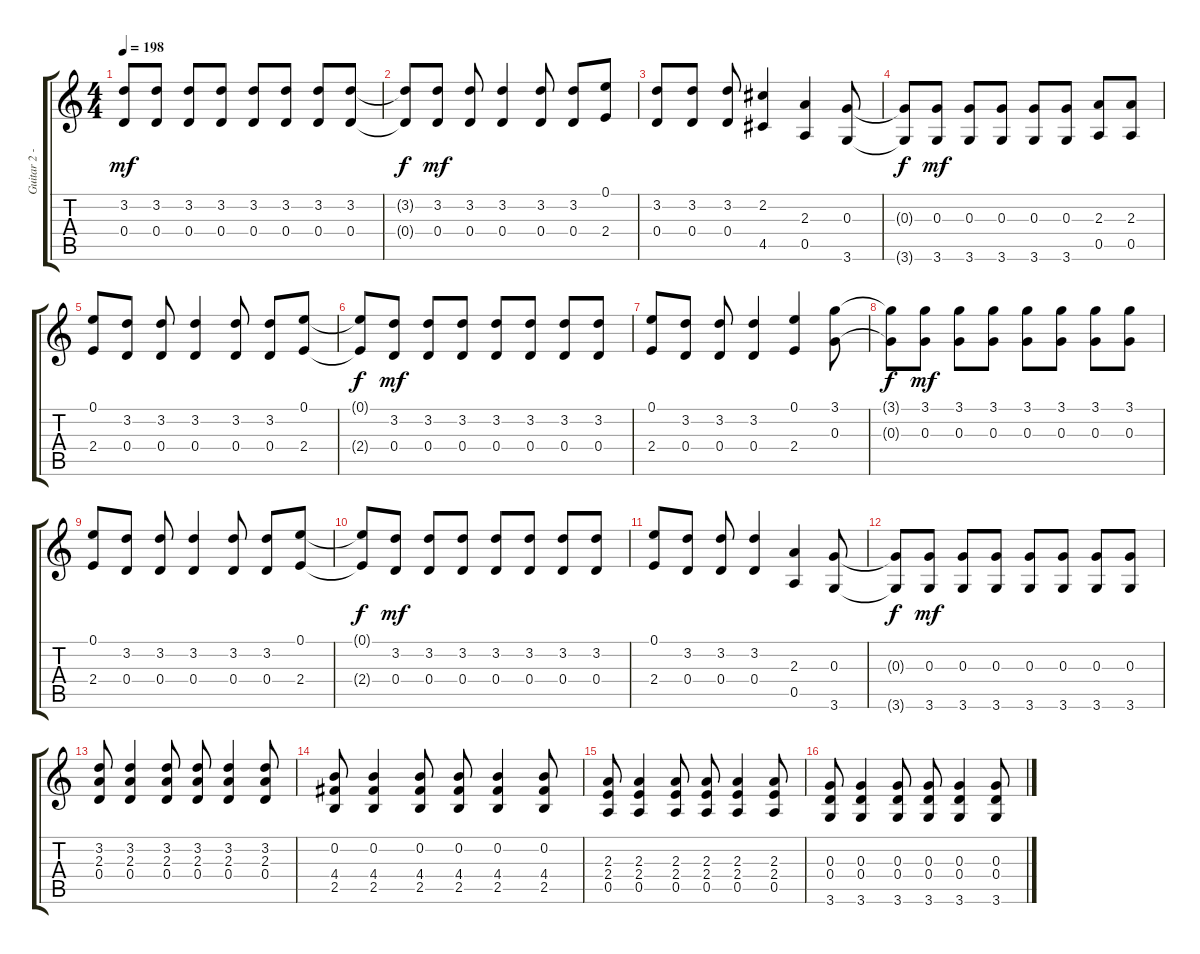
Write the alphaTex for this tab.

\track ("Guitar 2 - Tom" "Guitar 2 -") {instrument distortionguitar}
\staff {score tabs}
\tuning (E4 B3 G3 D3 A2 E2) {hide}
\ts (4 4)
\tempo 198
\clef g2
\ks c
(3.2 0.4).8{dy mf} (3.2 0.4).8 (3.2 0.4).8 (3.2 0.4).8 (3.2 0.4).8 (3.2 0.4).8 (3.2 0.4).8 (3.2 0.4).8 |
(3.2{t} 0.4{t}).8{dy f} (3.2 0.4).8{dy mf} (3.2 0.4).8 (3.2 0.4).4 (3.2 0.4).8 (3.2 0.4).8 (0.1 2.4).8 |
(3.2 0.4).8 (3.2 0.4).8 (3.2 0.4).8 (2.2 4.5).4 (2.3 0.5).4 (0.3 3.6).8 |
(0.3{t} 3.6{t}).8{dy f} (0.3 3.6).8{dy mf} (0.3 3.6).8 (0.3 3.6).8 (0.3 3.6).8 (0.3 3.6).8 (2.3 0.5).8 (2.3 0.5).8 |
(0.1 2.4).8 (3.2 0.4).8 (3.2 0.4).8 (3.2 0.4).4 (3.2 0.4).8 (3.2 0.4).8 (0.1 2.4).8 |
(0.1{t} 2.4{t}).8{dy f} (3.2 0.4).8{dy mf} (3.2 0.4).8 (3.2 0.4).8 (3.2 0.4).8 (3.2 0.4).8 (3.2 0.4).8 (3.2 0.4).8 |
(0.1 2.4).8 (3.2 0.4).8 (3.2 0.4).8 (3.2 0.4).4 (0.1 2.4).4 (3.1 0.3).8 |
(3.1{t} 0.3{t}).8{dy f} (3.1 0.3).8{dy mf} (3.1 0.3).8 (3.1 0.3).8 (3.1 0.3).8 (3.1 0.3).8 (3.1 0.3).8 (3.1 0.3).8 |
(0.1 2.4).8 (3.2 0.4).8 (3.2 0.4).8 (3.2 0.4).4 (3.2 0.4).8 (3.2 0.4).8 (0.1 2.4).8 |
(0.1{t} 2.4{t}).8{dy f} (3.2 0.4).8{dy mf} (3.2 0.4).8 (3.2 0.4).8 (3.2 0.4).8 (3.2 0.4).8 (3.2 0.4).8 (3.2 0.4).8 |
(0.1 2.4).8 (3.2 0.4).8 (3.2 0.4).8 (3.2 0.4).4 (2.3 0.5).4 (0.3 3.6).8 |
(0.3{t} 3.6{t}).8{dy f} (0.3 3.6).8{dy mf} (0.3 3.6).8 (0.3 3.6).8 (0.3 3.6).8 (0.3 3.6).8 (0.3 3.6).8 (0.3 3.6).8 |
(3.2 2.3 0.4).8 (3.2 2.3 0.4).4 (3.2 2.3 0.4).8 (3.2 2.3 0.4).8 (3.2 2.3 0.4).4 (3.2 2.3 0.4).8 |
(0.2 4.4 2.5).8 (0.2 4.4 2.5).4 (0.2 4.4 2.5).8 (0.2 4.4 2.5).8 (0.2 4.4 2.5).4 (0.2 4.4 2.5).8 |
(2.3 2.4 0.5).8 (2.3 2.4 0.5).4 (2.3 2.4 0.5).8 (2.3 2.4 0.5).8 (2.3 2.4 0.5).4 (2.3 2.4 0.5).8 |
(0.3 0.4 3.6).8 (0.3 0.4 3.6).4 (0.3 0.4 3.6).8 (0.3 0.4 3.6).8 (0.3 0.4 3.6).4 (0.3 0.4 3.6).8
